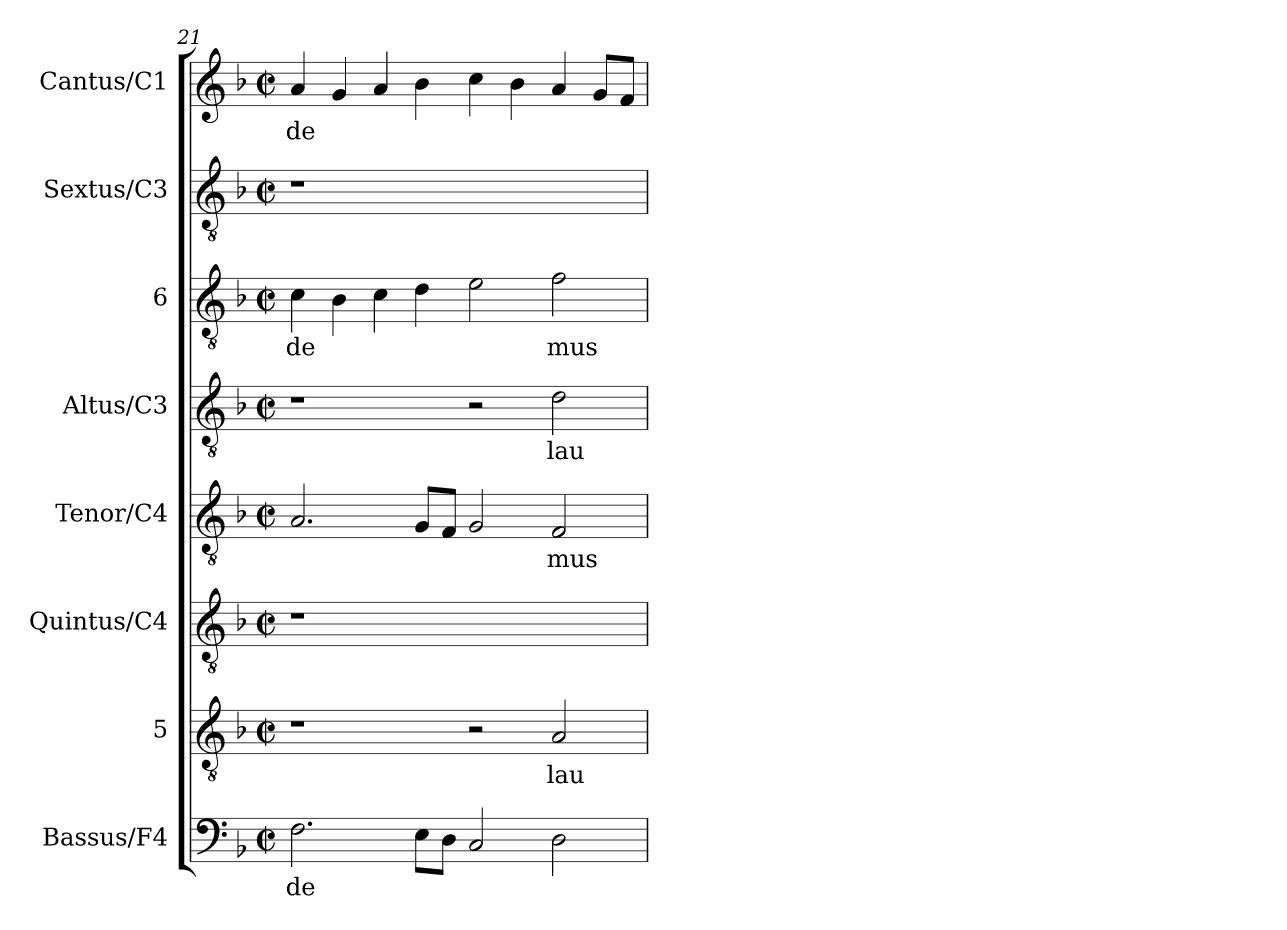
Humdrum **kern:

**kern	**text	**kern	**text	**kern	**kern	**text	**kern	**text	**kern	**text	**kern	**kern	**text
*part8	*part8	*part7	*part7	*part6	*part5	*part5	*part4	*part4	*part3	*part3	*part2	*part1	*part1
*staff8	*staff8	*staff7	*staff7	*staff6	*staff5	*staff5	*staff4	*staff4	*staff3	*staff3	*staff2	*staff1	*staff1
*I"Bassus/F4	*	*I"5	*	*I"Quintus/C4	*I"Tenor/C4	*	*I"Altus/C3	*	*I"6	*	*I"Sextus/C3	*I"Cantus/C1	*
*I'B	*	*	*	*	*I'T	*	*I'A	*	*	*	*	*I'C	*
!!LO:LB:g=z
*clefF4	*	*clefGv2	*	*clefGv2	*clefGv2	*	*clefGv2	*	*clefGv2	*	*clefGv2	*clefG2	*
*k[b-]	*	*k[b-]	*	*k[b-]	*k[b-]	*	*k[b-]	*	*k[b-]	*	*k[b-]	*k[b-]	*
*F:	*	*F:	*	*F:	*F:	*	*F:	*	*F:	*	*F:	*F:	*
*M2/2	*	*M2/2	*	*M2/2	*M2/2	*	*M2/2	*	*M2/2	*	*M2/2	*M2/2	*
*met(c|)	*	*met(c|)	*	*met(c|)	*met(c|)	*	*met(c|)	*	*met(c|)	*	*met(c|)	*met(c|)	*
=21	=21	=21	=21	=21	=21	=21	=21	=21	=21	=21	=21	=21	=21
!	!LO:LY:b:cj	!	!	!	!	!LO:LY:b:cj	!	!	!	!LO:LY:b:cj	!	!	!LO:LY:b:cj
2.F\	-de-	1r	.	1r	2.A/	--	1r	.	4c\	-de-	1r	4a/	-de-
!	!	!	!	!	!	!	!	!	!	!LO:LY:b:cj	!	!	!LO:LY:b:cj
.	.	.	.	.	.	.	.	.	4B-\	--	.	4g/	--
!	!	!	!	!	!	!	!	!	!	!LO:LY:b:cj	!	!	!LO:LY:b:cj
.	.	.	.	.	.	.	.	.	4c\	--	.	4a/	--
!	!LO:LY:b:cj	!	!	!	!	!LO:LY:b:cj	!	!	!	!LO:LY:b:cj	!	!	!LO:LY:b:cj
8E\L	--	.	.	.	8G/L	--	.	.	4d\	--	.	4b-\	--
!	!LO:LY:b:cj	!	!	!	!	!LO:LY:b:cj	!	!	!	!	!	!	!
8D\J	--	.	.	.	8F/J	--	.	.	.	.	.	.	.
!	!LO:LY:b:cj	!	!	!	!	!LO:LY:b:cj	!	!	!	!LO:LY:b:cj	!	!	!LO:LY:b:cj
2C/	--	2r	.	1ryy	2G/	--	2r	.	2e\	--	1ryy	4cc\	--
!	!	!	!	!	!	!	!	!	!	!	!	!	!LO:LY:b:cj
.	.	.	.	.	.	.	.	.	.	.	.	4b-\	--
!	!LO:LY:b:cj	!	!LO:LY:b:cj	!	!	!LO:LY:b:cj	!	!LO:LY:b:cj	!	!LO:LY:b:cj	!	!	!LO:LY:b:cj
2D\	--	2A/	lau-	.	2F/	-mus	2d\	lau-	2f\	-mus	.	4a/	--
!	!	!	!	!	!	!	!	!	!	!	!	!	!LO:LY:b:cj
.	.	.	.	.	.	.	.	.	.	.	.	8g/L	--
!	!	!	!	!	!	!	!	!	!	!	!	!	!LO:LY:b:cj
.	.	.	.	.	.	.	.	.	.	.	.	8f/J	--
=	=	=	=	=	=	=	=	=	=	=	=	=	=
*-	*-	*-	*-	*-	*-	*-	*-	*-	*-	*-	*-	*-	*-
